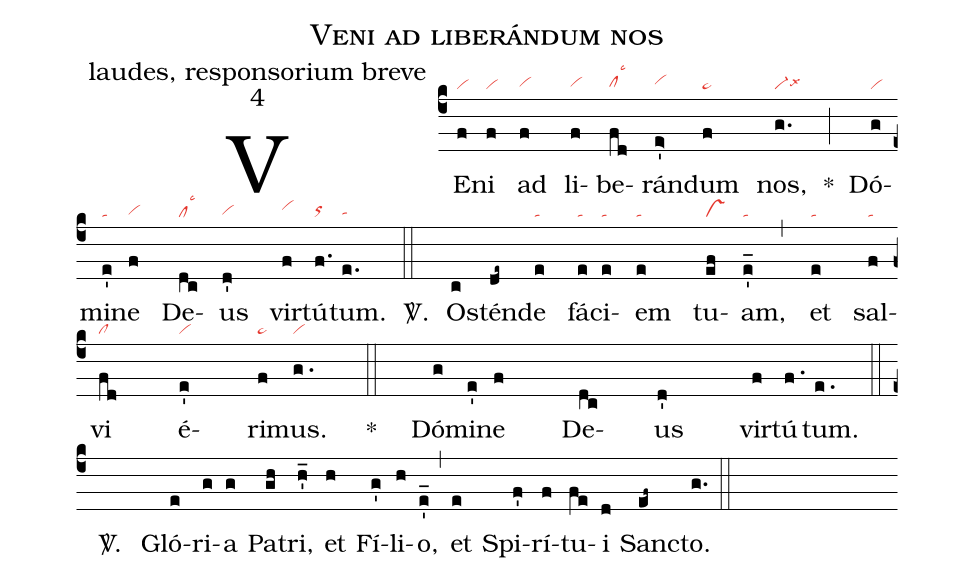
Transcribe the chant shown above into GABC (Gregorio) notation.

name: Veni ad liberándum nos;
office-part: laudes, responsorium breve;
mode: 4;
nabc-lines: 1;
%%
(c4)
VE(f|vi)ni(f|vi) ad(f|vihg) li(f|vihg)be(fd|clhglsc3)rán(e>'|vihh)dum(f|ta>) nos,(g.|vi-lsx6) *(;)
Dó(g|vi)mi(e'|ta)ne(f|vihg) De(dc|cllsc3)us(d'|vihg) vir(f|vihi)tú(f.|orhh)tum.(e.|tahg) <sp>V/</sp>.(::)
Os(c)tén(de~)de(e|ta) fá(e|ta)ci(e|ta)em(e|ta) tu(ef|vs)am,(e_'|ta) (,)
et(e|ta) sal(f|ta)vi(fd|cl) é(e'|vi)ri(f|ta>)mus.(g.|vi) *(::)
Dó(g)mi(e')ne(f) De(dc)us(d') vir(f)tú(f.)tum.(e.) (::z)

<sp>V/</sp>. ()
Gló(e)ri(g)a(g) Pat(gh)ri,(h_') et(h) Fí(g')li(h)o,(e_') (,)
et(e) Spi(f')rí(f)tu(fe)i(d) Sanc(ef~)to.(g.) (::)
